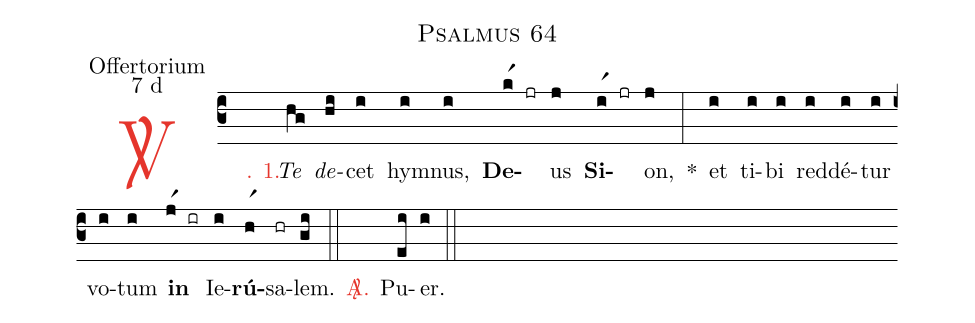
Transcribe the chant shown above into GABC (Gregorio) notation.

name: Psalmus 64;
office-part: Offertorium;
mode: 7;
mode-differentia: d;
%%
(c3)

<c><sp>V/</sp>. 1.</c>() <i>Te</i>(hg) <i>de</i>(hi)cet(i) hym(i)nus,(i) <b>De</b>(kr1 jr)us(j) <b>Si</b>(ir1 jr)on,(j) *(:) et(i) ti(i)bi(i) red(i)dé(i)tur(i) vo(i)tum(i) <b>in</b>(jr1 ir) Ie(i)<b>rú</b>(hr1)sa(hr)lem.(gi)

(::)

<c><sp>A/</sp>.</c>() Pu(ei)er.(i)
(::)
